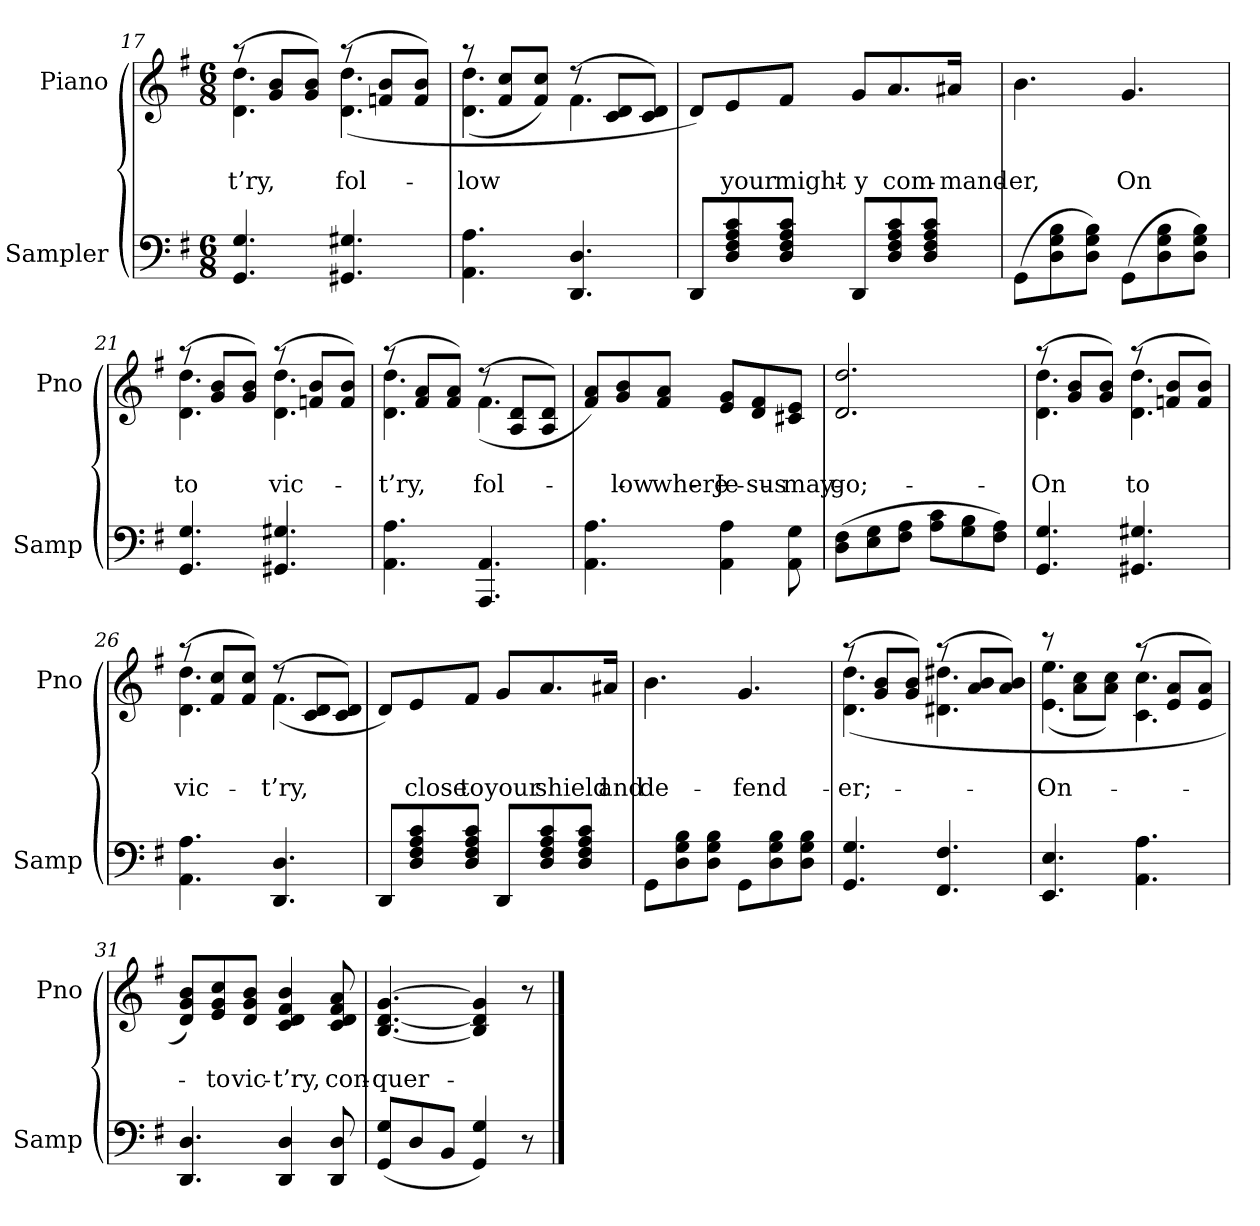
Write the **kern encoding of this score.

**kern	**kern	**text	**text
*part2	*part1	*part1	*part1
*staff2	*staff1	*staff1	*staff1
*I"Sampler	*I"Piano	*	*
*I'Samp	*I'Pno	*	*
*clefF4	*clefG2	*	*
*k[f#]	*k[f#]	*	*
*G:	*G:	*	*
*M6/8	*M6/8	*	*
=17	=17	=17	=17
*	*^	*	*
4.GG 4.G	(8r	4.d 4.dd	.	-t’ry,
.	8g/ 8b/L	.	.	.
.	8g/ 8b/J)	.	.	.
4.GG#X 4.G#X	(8r	(4.d 4.dd	.	fol-
.	8fn/ 8b/L	.	.	.
.	8f/ 8b/J)	.	.	.
=18	=18	=18	=18	=18
4.AA 4.A	8r	(4.d 4.dd	.	-low
.	8f#/ 8cc/L	.	.	.
.	8f#/ 8cc/J)	.	.	.
4.DD 4.D	(8r	4.f#	.	.
.	8c/ 8d/L	.	.	.
.	8c/ 8d/J)	.	.	.
*	*v	*v	*	*
=19	=19	=19	=19
8DD/L	8d/L)	.	.
8D/ 8F#/ 8A/ 8c/	8e/	.	your
8D/ 8F#/ 8A/ 8c/J	8f#/J	.	might-
8DD/L	8g/L	.	-y
8D/ 8F#/ 8A/ 8c/	8.a/	.	com-
8D/ 8F#/ 8A/ 8c/J	.	.	.
.	16a#X/Jk	.	-mand-
=20	=20	=20	=20
(8GG\L	4.b	.	-er,
8D\ 8G\ 8B\	.	.	.
8D\ 8G\ 8B\J)	.	.	.
(8GG\L	4.g	.	On
8D\ 8G\ 8B\	.	.	.
8D\ 8G\ 8B\J)	.	.	.
=21	=21	=21	=21
*	*^	*	*
4.GG 4.G	(8r	4.d 4.dd	.	to
.	8g/ 8b/L	.	.	.
.	8g/ 8b/J)	.	.	.
4.GG#X 4.G#X	(8r	4.d 4.dd	.	vic-
.	8fn/ 8b/L	.	.	.
.	8f/ 8b/J)	.	.	.
=22	=22	=22	=22	=22
4.AA 4.A	(8r	4.d 4.dd	.	-t’ry,
.	8f#/ 8a/L	.	.	.
.	8f#/ 8a/J)	.	.	.
4.AAA 4.AA	(8r	(4.f#	.	fol-
.	8A/ 8d/L	.	.	.
.	8A/ 8d/J)	.	.	.
*	*v	*v	*	*
=23	=23	=23	=23
4.AA 4.A	8f#/ 8a/L)	.	.
.	8g/ 8b/	.	-low
.	8f#/ 8a/J	.	where
4AA 4A	8e/ 8g/L	.	Je-
.	8d/ 8f#/	.	-sus
8AA 8G	8c#X/ 8e/J	.	may
=24	=24	=24	=24
(8D\ 8F#\L	2.d 2.dd	.	go;
8E\ 8G\	.	.	.
8F#\ 8A\J	.	.	.
8A\ 8c\L	.	.	.
8G\ 8B\	.	.	.
8F#\ 8A\J)	.	.	.
=25	=25	=25	=25
*	*^	*	*
4.GG 4.G	(8r	4.d 4.dd	.	On
.	8g/ 8b/L	.	.	.
.	8g/ 8b/J)	.	.	.
4.GG#X 4.G#X	(8r	4.d 4.dd	.	to
.	8fn/ 8b/L	.	.	.
.	8f/ 8b/J)	.	.	.
=26	=26	=26	=26	=26
4.AA 4.A	(8r	4.d 4.dd	.	vic-
.	8f#/ 8cc/L	.	.	.
.	8f#/ 8cc/J)	.	.	.
4.DD 4.D	(8r	(4.f#	.	-t’ry,
.	8c/ 8d/L	.	.	.
.	8c/ 8d/J)	.	.	.
*	*v	*v	*	*
=27	=27	=27	=27
8DD/L	8d/L)	.	.
8D/ 8F#/ 8A/ 8c/	8e/	.	close
8D/ 8F#/ 8A/ 8c/J	8f#/J	.	to
8DD/L	8g/L	.	your
8D/ 8F#/ 8A/ 8c/	8.a/	.	shield
8D/ 8F#/ 8A/ 8c/J	.	.	.
.	16a#X/Jk	.	and
=28	=28	=28	=28
8GG\L	4.b	.	de-
8D\ 8G\ 8B\	.	.	.
8D\ 8G\ 8B\J	.	.	.
8GG\L	4.g	.	-fend-
8D\ 8G\ 8B\	.	.	.
8D\ 8G\ 8B\J	.	.	.
=29	=29	=29	=29
*	*^	*	*
4.GG 4.G	(8r	(4.d 4.dd	.	-er;
.	8g/ 8b/L	.	.	.
.	8g/ 8b/J)	.	.	.
4.FF# 4.F#	(8r	4.d#X 4.dd#X	.	.
.	8a/ 8b/L	.	.	.
.	8a/ 8b/J)	.	.	.
=30	=30	=30	=30	=30
4.EE 4.E	8r	(4.e 4.ee	.	On
.	8a\ 8cc\L	.	.	.
.	8a\ 8cc\J)	.	.	.
4.AA 4.A	(8r	4.c 4.cc	.	.
.	8e/ 8a/L	.	.	.
.	8e/ 8a/J)	.	.	.
*	*v	*v	*	*
=31	=31	=31	=31
4.DD 4.D	8d/ 8g/ 8b/L)	.	.
.	8e/ 8g/ 8cc/	.	to
.	8d/ 8g/ 8b/J	.	vic-
4DD 4D	4c 4d 4f# 4b	.	-t’ry,
8DD 8D	8c 8d 8f# 8a	.	con-
=32	=32	=32	=32
(8GG/ 8G/L	[4.B [4.d [4.g	.	-quer-
8D/	.	.	.
8BB/J	.	.	.
4GG 4G)	4B] 4d] 4g]	.	.
8r	8r	.	.
==	==	==	==
*-	*-	*-	*-
